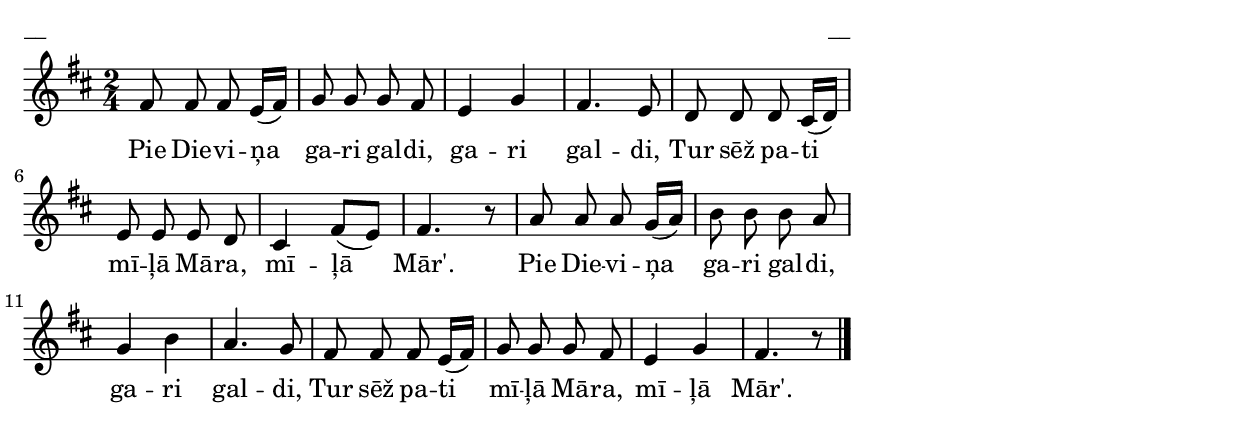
\version "2.13.16"
%\header {
%    title = "Pie Dieviņa gari galdi"
%   (sk. "Pie Dieviņa gari galdi")
%}
\paper {
line-width = 14\cm
left-margin = 0.4\cm
between-system-padding = 0.1\cm
between-system-space = 0.1\cm
}
\layout {
indent = #0
ragged-last = ##f
}

voiceA = \relative c' {
\clef "treble"
\key d \major
\time 2/4
fis8 fis fis e16[( fis]) | g8 g g fis | e4 g4 | fis4. e8 |
d8 d d cis16[( d]) | e8 e e d | cis4 fis8[( e]) | fis4. r8 |
a8 a a g16[( a]) | b8 b b a | g4 b | a4. g8 |
fis8 fis fis e16[( fis]) | g8 g g fis | e4 g | fis4. r8
\bar "|."
} 



lyricA = \lyricmode {
Pie Die -- vi -- ņa ga -- ri gal -- di, ga -- ri gal -- di,
Tur sēž  pa -- ti mī -- ļā Mā -- ra, mī -- ļā Mār'.
Pie Die -- vi -- ņa ga -- ri gal -- di, ga -- ri gal -- di,
Tur sēž  pa -- ti mī -- ļā Mā -- ra, mī -- ļā Mār'.
}



fullScore = <<
\new Staff {
<<
\new Voice = "voiceA" { \oneVoice \autoBeamOff \voiceA }
\lyricsto "voiceA" \new Lyrics \lyricA
>>
}
>>

\score {
\fullScore
\header { piece = "__" opus = "__" }
}
\markup { \with-color #(x11-color 'white) \sans \smaller "__" }
\score {
\unfoldRepeats
\fullScore
\midi {
\context { \Staff \remove "Staff_performer" }
\context { \Voice \consists "Staff_performer" }
}
}


